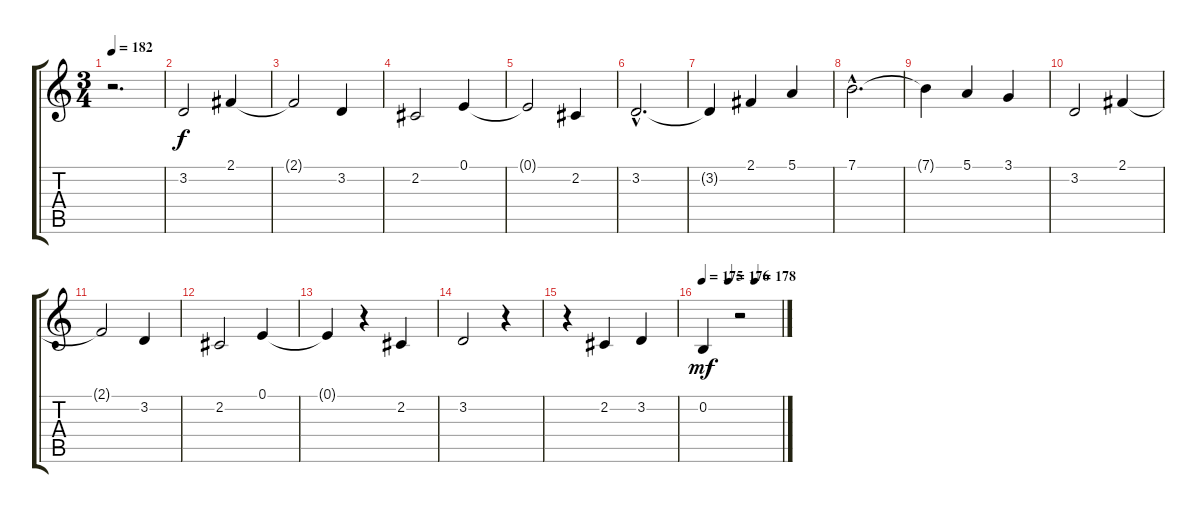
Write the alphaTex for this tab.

\track "" {instrument fx5brightness}
\staff {score tabs}
\tuning (E4 B3 G3 D3 A2 E2) {hide}
\ts (3 4)
\tempo 182
\clef g2
\ks c
r.2{d dy f} |
3.2.2 2.1.4 |
2.1{t}.2 3.2.4 |
2.2.2 0.1.4 |
0.1{t}.2 2.2.4 |
3.2{hac}.2{d} |
3.2{t}.4 2.1.4 5.1.4 |
7.1{hac}.2{d} |
7.1{t}.4 5.1.4 3.1.4 |
3.2.2 2.1.4 |
2.1{t}.2 3.2.4 |
2.2.2 0.1.4 |
0.1{t}.4 r.4 2.2.4 |
3.2.2 r.4 |
r.4 2.2.4 3.2.4 |
\tempo 175
\tempo (176 0.3333333333333333)
\tempo (178 0.6666666666666666)
0.2.4{dy mf} r.2
